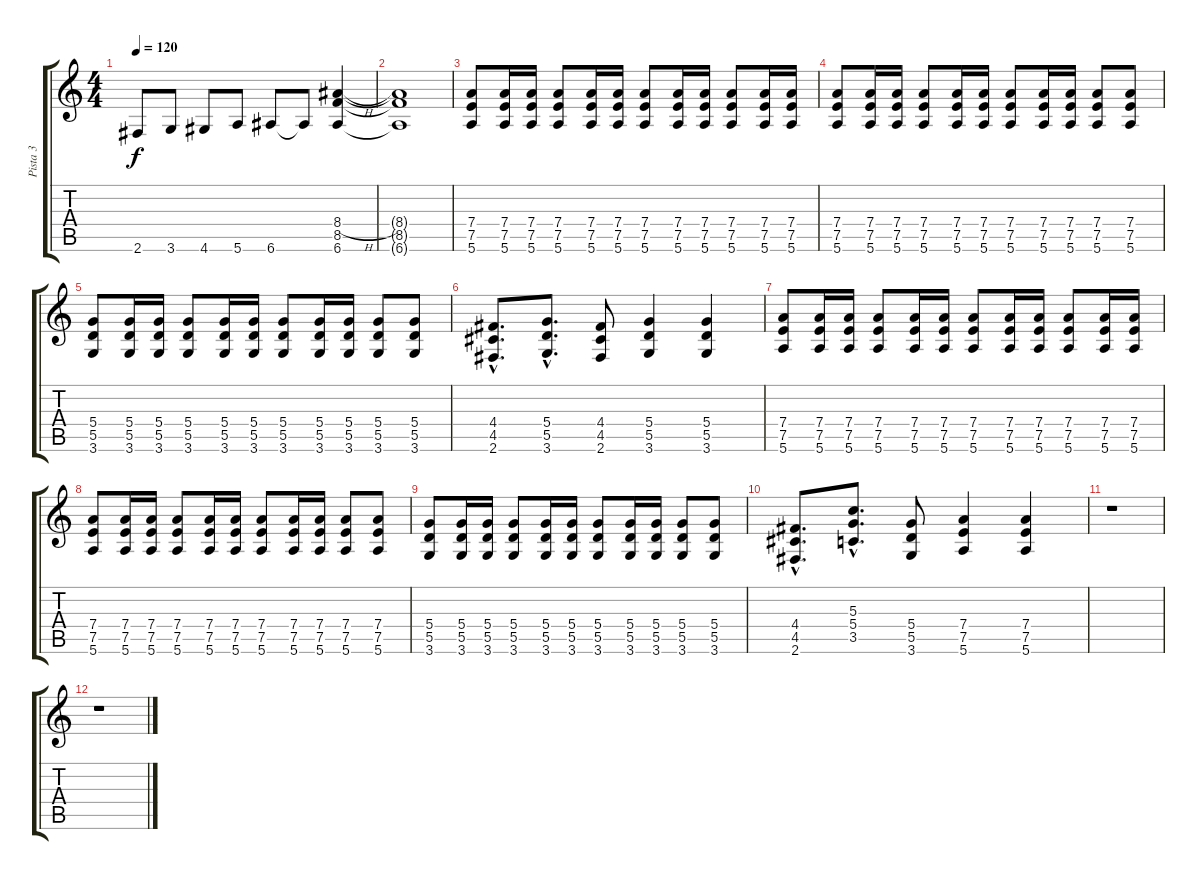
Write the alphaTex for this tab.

\track ("Pista 3" "Pista 3") {instrument distortionguitar}
\staff {score tabs}
\tuning (E4 B3 G3 D3 A2 E2) {hide}
\ts (4 4)
\tempo 120
\clef g2
\ks c
2.6.8{dy f} 3.6.8 4.6.8 5.6.8 6.6.8 6.6{t}.8 (8.4{h} 8.5 6.6).4 |
(8.4{t} 8.5{t} 6.6{t}).1 |
(7.4 7.5 5.6).8 (7.4 7.5 5.6).16 (7.4 7.5 5.6).16 (7.4 7.5 5.6).8 (7.4 7.5 5.6).16 (7.4 7.5 5.6).16 (7.4 7.5 5.6).8 (7.4 7.5 5.6).16 (7.4 7.5 5.6).16 (7.4 7.5 5.6).8 (7.4 7.5 5.6).16 (7.4 7.5 5.6).16 |
(7.4 7.5 5.6).8 (7.4 7.5 5.6).16 (7.4 7.5 5.6).16 (7.4 7.5 5.6).8 (7.4 7.5 5.6).16 (7.4 7.5 5.6).16 (7.4 7.5 5.6).8 (7.4 7.5 5.6).16 (7.4 7.5 5.6).16 (7.4 7.5 5.6).8 (7.4 7.5 5.6).8 |
(5.4 5.5 3.6).8 (5.4 5.5 3.6).16 (5.4 5.5 3.6).16 (5.4 5.5 3.6).8 (5.4 5.5 3.6).16 (5.4 5.5 3.6).16 (5.4 5.5 3.6).8 (5.4 5.5 3.6).16 (5.4 5.5 3.6).16 (5.4 5.5 3.6).8 (5.4 5.5 3.6).8 |
(4.4{hac} 4.5{hac} 2.6{hac}).8{d} (5.4{hac} 5.5{hac} 3.6{hac}).8{d} (4.4 4.5 2.6).8 (5.4 5.5 3.6).4 (5.4 5.5 3.6).4 |
(7.4 7.5 5.6).8 (7.4 7.5 5.6).16 (7.4 7.5 5.6).16 (7.4 7.5 5.6).8 (7.4 7.5 5.6).16 (7.4 7.5 5.6).16 (7.4 7.5 5.6).8 (7.4 7.5 5.6).16 (7.4 7.5 5.6).16 (7.4 7.5 5.6).8 (7.4 7.5 5.6).16 (7.4 7.5 5.6).16 |
(7.4 7.5 5.6).8 (7.4 7.5 5.6).16 (7.4 7.5 5.6).16 (7.4 7.5 5.6).8 (7.4 7.5 5.6).16 (7.4 7.5 5.6).16 (7.4 7.5 5.6).8 (7.4 7.5 5.6).16 (7.4 7.5 5.6).16 (7.4 7.5 5.6).8 (7.4 7.5 5.6).8 |
(5.4 5.5 3.6).8 (5.4 5.5 3.6).16 (5.4 5.5 3.6).16 (5.4 5.5 3.6).8 (5.4 5.5 3.6).16 (5.4 5.5 3.6).16 (5.4 5.5 3.6).8 (5.4 5.5 3.6).16 (5.4 5.5 3.6).16 (5.4 5.5 3.6).8 (5.4 5.5 3.6).8 |
(4.4{hac} 4.5{hac} 2.6{hac}).8{d} (5.3{hac} 5.4{hac} 3.5{hac}).8{d} (5.4 5.5 3.6).8 (7.4 7.5 5.6).4 (7.4 7.5 5.6).4 |
r.1 |
r.1
